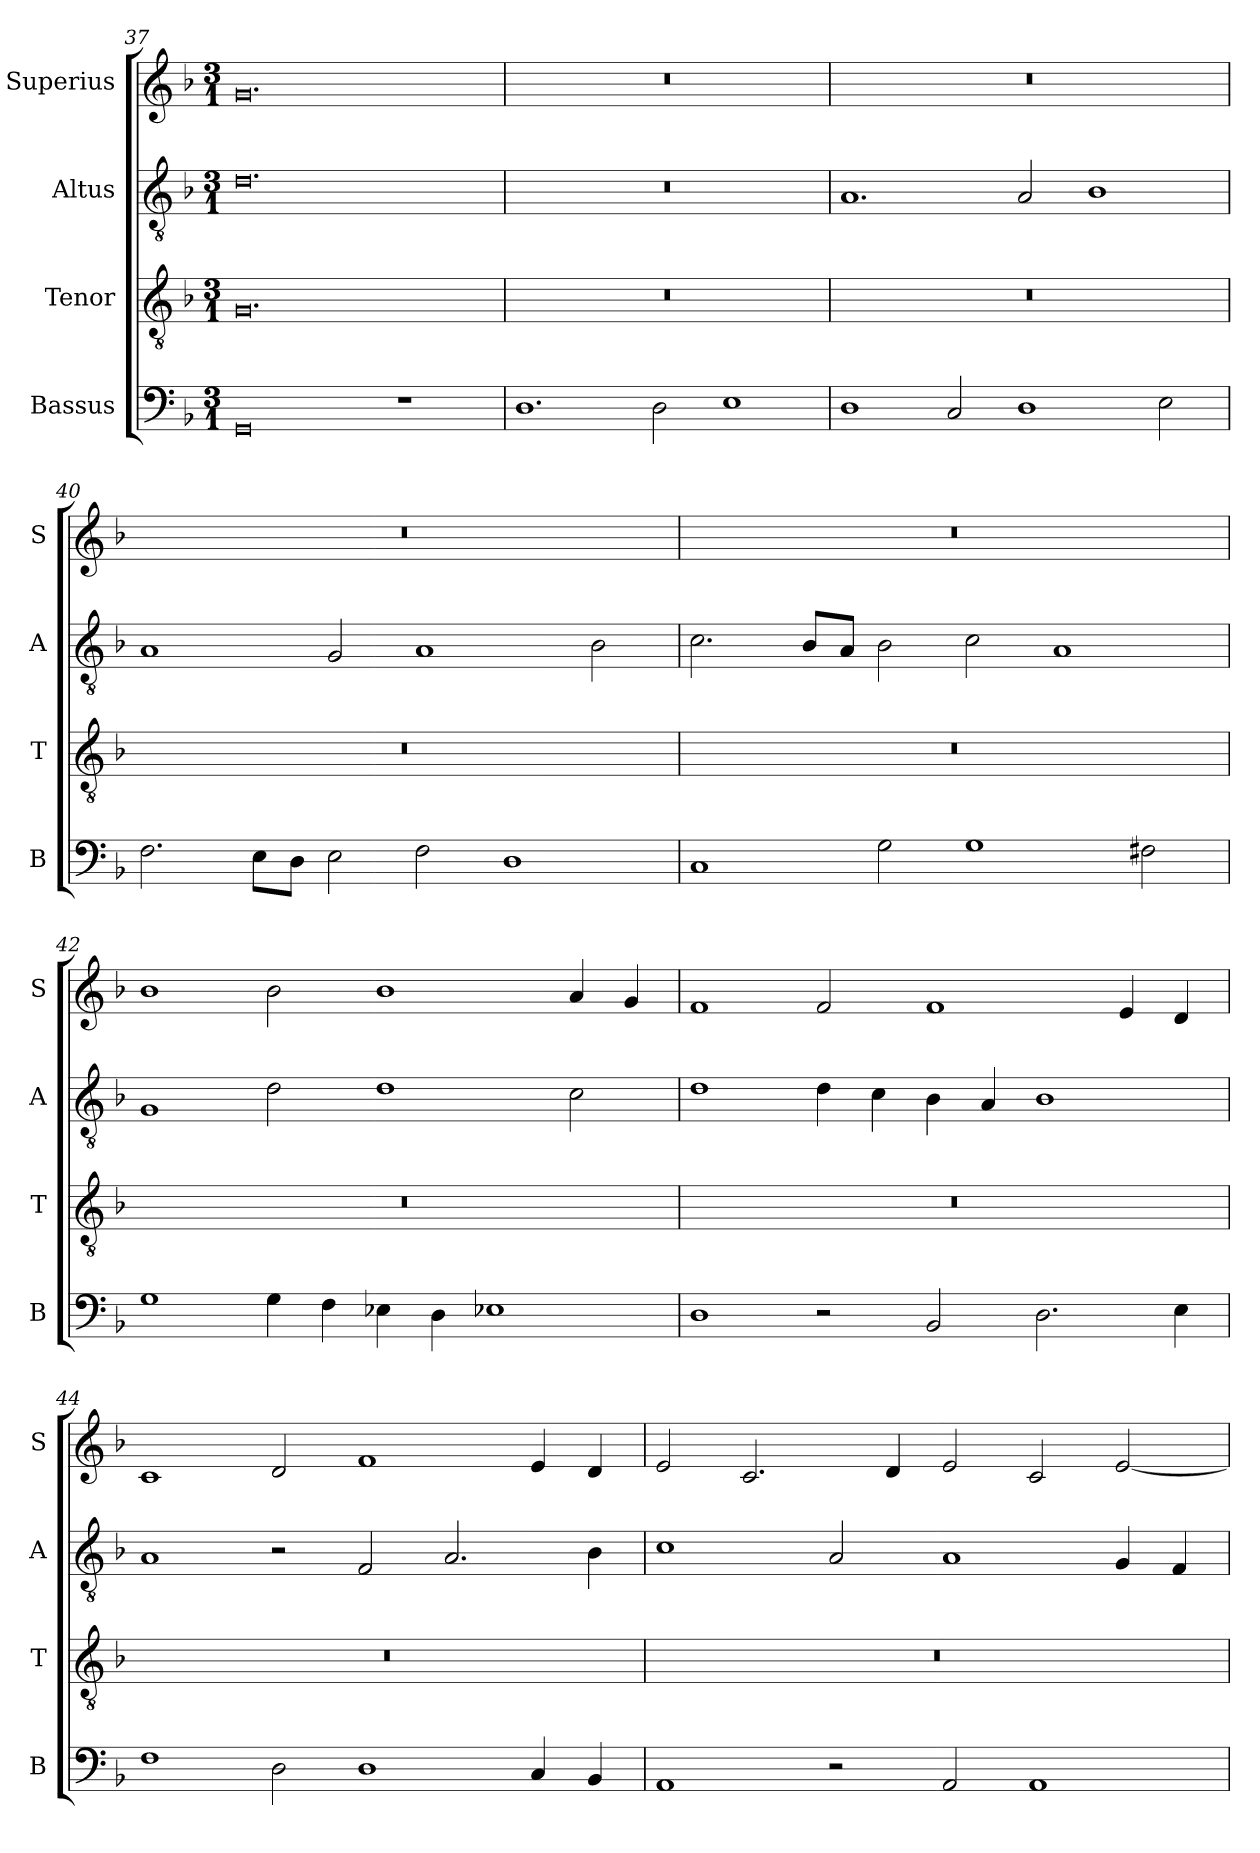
**kern	**kern	**kern	**kern
*part4	*part3	*part2	*part1
*staff4	*staff3	*staff2	*staff1
*I"Bassus	*I"Tenor	*I"Altus	*I"Superius
*I'B	*I'T	*I'A	*I'S
*clefF4	*clefGv2	*clefGv2	*clefG2
*k[b-]	*k[b-]	*k[b-]	*k[b-]
*M3/1	*M3/1	*M3/1	*M3/1
=37	=37	=37	=37
0GG	0.G	0.d	0.g
1r	.	.	.
=38	=38	=38	=38
1.D	0.r	0.r	0.r
2D\	.	.	.
1E	.	.	.
=39	=39	=39	=39
1D	0.r	1.A	0.r
2C/	.	.	.
1D	.	2A/	.
.	.	1B-	.
2E\	.	.	.
=40	=40	=40	=40
2.F\	0.r	1A	0.r
8E\L	.	.	.
8D\J	.	.	.
2E\	.	2G/	.
2F\	.	1A	.
1D	.	.	.
.	.	2B-\	.
=41	=41	=41	=41
1C	0.r	2.c\	0.r
.	.	8B-/L	.
.	.	8A/J	.
2G\	.	2B-\	.
1G	.	2c\	.
.	.	1A	.
2F#X\	.	.	.
=42	=42	=42	=42
1G	0.r	1G	1b-
4G\	.	2d\	2b-\
4F\	.	.	.
4E-X\	.	1d	1b-
4D\	.	.	.
1E-X	.	.	.
.	.	2c\	4a/
.	.	.	4g/
=43	=43	=43	=43
1D	0.r	1d	1f
2r	.	4d\	2f/
.	.	4c\	.
2BB-/	.	4B-\	1f
.	.	4A/	.
2.D\	.	1B-	.
.	.	.	4e/
4E\	.	.	4d/
=44	=44	=44	=44
1F	0.r	1A	1c
2D\	.	2r	2d/
1D	.	2F/	1f
.	.	2.A/	.
4C/	.	.	4e/
4BB-/	.	4B-\	4d/
=45	=45	=45	=45
1AA	0.r	1c	2e/
.	.	.	2.c/
2r	.	2A/	.
.	.	.	4d/
2AA/	.	1A	2e/
1AA	.	.	2c/
.	.	4G/	[2e/
.	.	4F/	.
=	=	=	=
*-	*-	*-	*-
